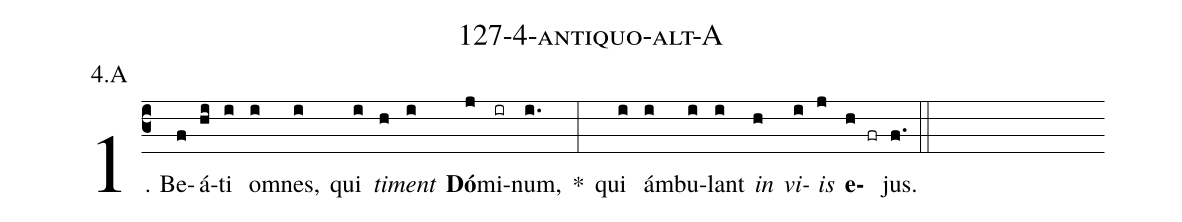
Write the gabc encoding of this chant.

name: 127-4-antiquo-alt-A;
annotation: 4.A;
%%
(c3)1. Be(f)á(hi)ti(i) om(i)nes,(i) qui(i) <i>ti</i>(h)<i>ment</i>(i) <b>Dó</b>(j)mi(ir)num,(i.) *(:) qui(i) ám(i)bu(i)lant(i) <i>in</i>(h) <i>vi</i>(i)<i>is</i>(j) <b>e</b>(h fr)jus.(f.) (::)
